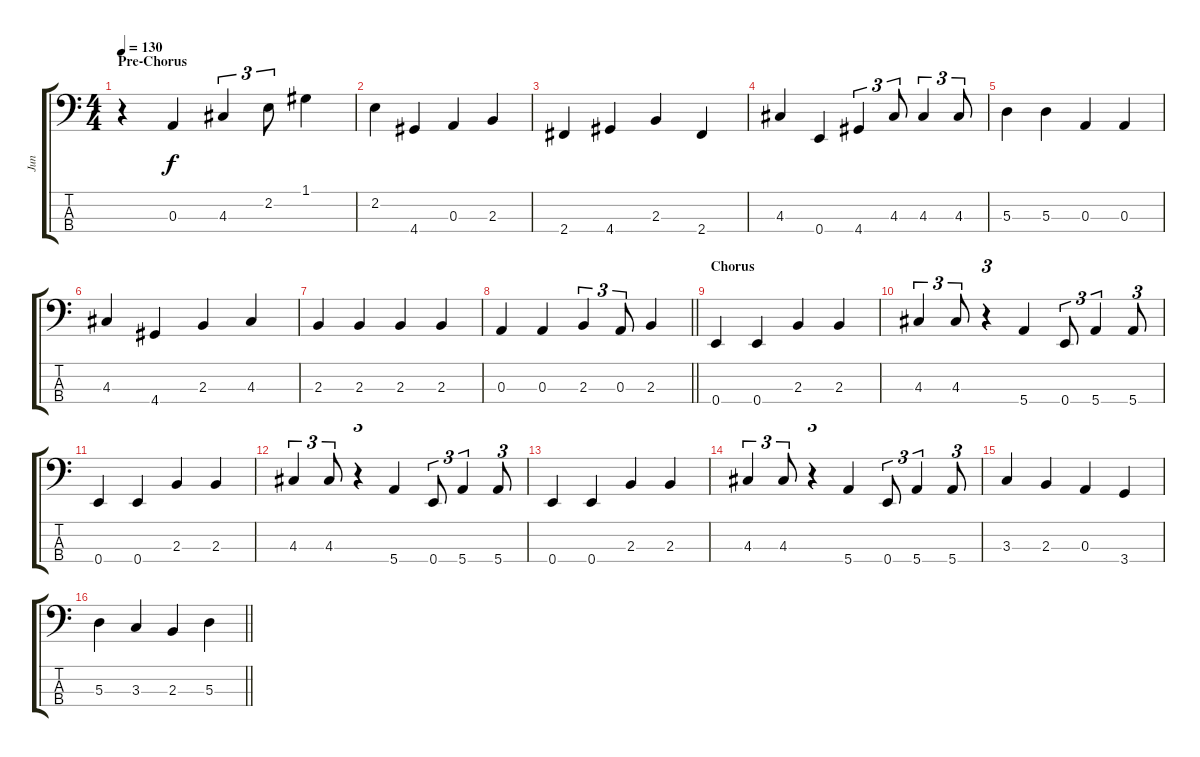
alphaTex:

\track ("Jun" "Jun") {instrument electricbasspick}
\staff {score tabs}
\tuning (G2 D2 A1 E1) {hide}
\ts (4 4)
\section ("" "Pre-Chorus")
\tempo 130
\clef f4
\ks c
r.4{dy f} 0.3.4 4.3.4{tu (3 2)} 2.2.8{tu (3 2)} 1.1.4 |
2.2.4 4.4.4 0.3.4 2.3.4 |
2.4.4 4.4.4 2.3.4 2.4.4 |
4.3.4 0.4.4 4.4.4{tu (3 2)} 4.3.8{tu (3 2)} 4.3.4{tu (3 2)} 4.3.8{tu (3 2)} |
5.3.4 5.3.4 0.3.4 0.3.4 |
4.3.4 4.4.4 2.3.4 4.3.4 |
2.3.4 2.3.4 2.3.4 2.3.4 |
\barLineRight lightlight
0.3.4 0.3.4 2.3.4{tu (3 2)} 0.3.8{tu (3 2)} 2.3.4 |
\section ("" "Chorus")
0.4.4 0.4.4 2.3.4 2.3.4 |
4.3.4{tu (3 2)} 4.3.8{tu (3 2)} r.4{tu (3 2)} 5.4.4 0.4.8{tu (3 2)} 5.4.4{tu (3 2)} 5.4.8{tu (3 2)} |
0.4.4 0.4.4 2.3.4 2.3.4 |
4.3.4{tu (3 2)} 4.3.8{tu (3 2)} r.4{tu (3 2)} 5.4.4 0.4.8{tu (3 2)} 5.4.4{tu (3 2)} 5.4.8{tu (3 2)} |
0.4.4 0.4.4 2.3.4 2.3.4 |
4.3.4{tu (3 2)} 4.3.8{tu (3 2)} r.4{tu (3 2)} 5.4.4 0.4.8{tu (3 2)} 5.4.4{tu (3 2)} 5.4.8{tu (3 2)} |
3.3.4 2.3.4 0.3.4 3.4.4 |
\barLineRight lightlight
5.3.4 3.3.4 2.3.4 5.3.4
